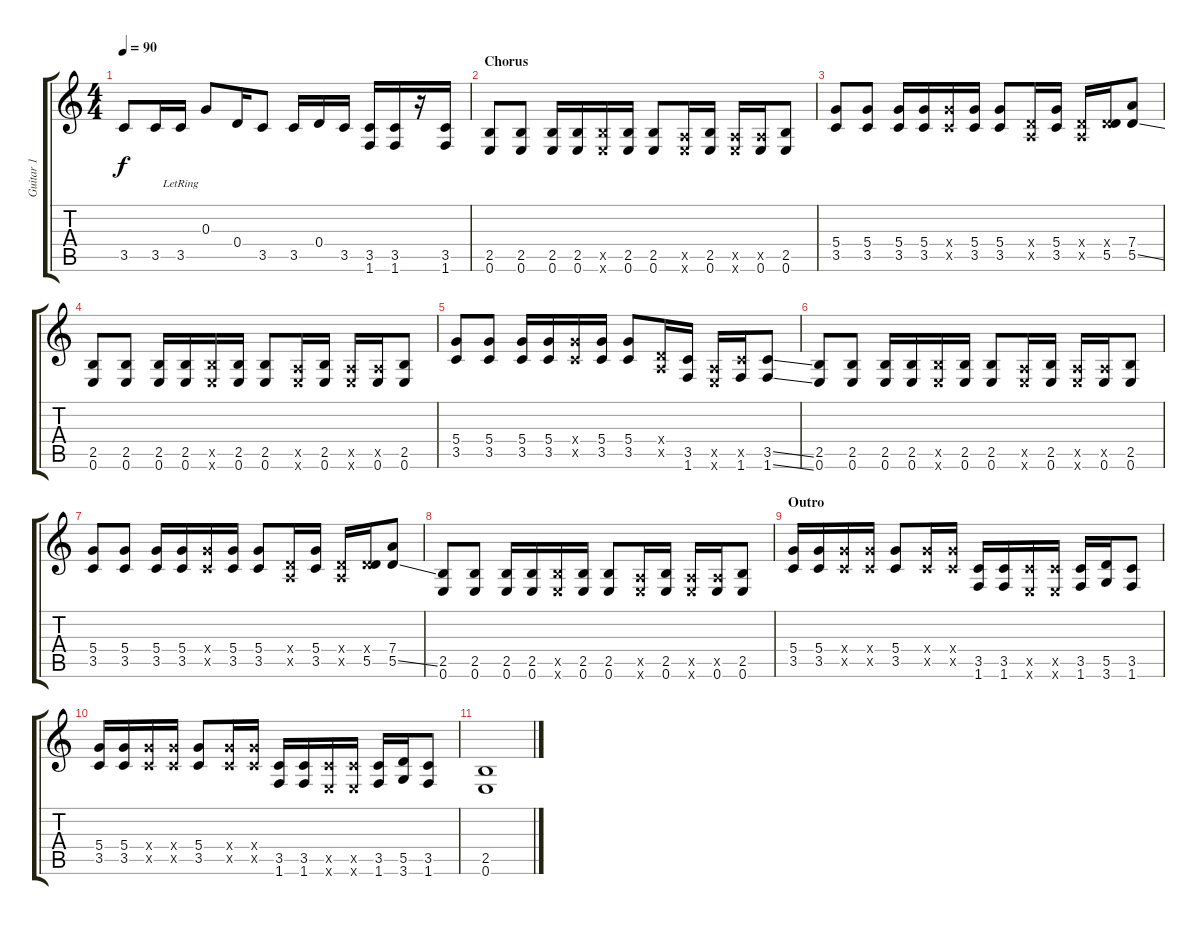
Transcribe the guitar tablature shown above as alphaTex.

\track ("Guitar 1" "Guitar 1") {instrument distortionguitar}
\staff {score tabs}
\tuning (E4 B3 G3 D3 A2 E2) {hide}
\ts (4 4)
\tempo 90
\clef g2
\ks c
3.5.8{dy f} 3.5.16 3.5{lr}.16 0.3.8 0.4.16 3.5.8 3.5.16 0.4.16 3.5.16 (3.5 1.6).16{instrument distortionguitar} (3.5 1.6).16 r.16 (3.5 1.6).16 |
\section ("" "Chorus")
(2.5 0.6).8 (2.5 0.6).8 (2.5 0.6).16 (2.5 0.6).16 (2.5{x} 0.6{x}).16 (2.5 0.6).16 (2.5 0.6).8 (0.5{x} 0.6{x}).16 (2.5 0.6).16 (0.5{x} 0.6{x}).16 (0.5{x} 0.6).16 (2.5 0.6).8 |
(5.4 3.5).8 (5.4 3.5).8 (5.4 3.5).16 (5.4 3.5).16 (5.4{x} 3.5{x}).16 (5.4 3.5).16 (5.4 3.5).8 (0.4{x} 0.5{x}).16 (5.4 3.5).16 (0.4{x} 0.5{x}).16 (0.4{x} 5.5).16 (7.4 5.5{ss}).8 |
(2.5 0.6).8 (2.5 0.6).8 (2.5 0.6).16 (2.5 0.6).16 (2.5{x} 0.6{x}).16 (2.5 0.6).16 (2.5 0.6).8 (0.5{x} 0.6{x}).16 (2.5 0.6).16 (0.5{x} 0.6{x}).16 (0.5{x} 0.6).16 (2.5 0.6).8 |
(5.4 3.5).8 (5.4 3.5).8 (5.4 3.5).16 (5.4 3.5).16 (5.4{x} 3.5{x}).16 (5.4 3.5).16 (5.4 3.5).8 (0.4{x} 0.5{x}).16 (3.5 1.6).16 (0.5{x} 0.6{x}).16 (3.5{x} 1.6).16 (3.5{ss} 1.6{ss}).8 |
(2.5 0.6).8 (2.5 0.6).8 (2.5 0.6).16 (2.5 0.6).16 (2.5{x} 0.6{x}).16 (2.5 0.6).16 (2.5 0.6).8 (0.5{x} 0.6{x}).16 (2.5 0.6).16 (0.5{x} 0.6{x}).16 (0.5{x} 0.6).16 (2.5 0.6).8 |
(5.4 3.5).8 (5.4 3.5).8 (5.4 3.5).16 (5.4 3.5).16 (5.4{x} 3.5{x}).16 (5.4 3.5).16 (5.4 3.5).8 (0.4{x} 0.5{x}).16 (5.4 3.5).16 (0.4{x} 0.5{x}).16 (0.4{x} 5.5).16 (7.4 5.5{ss}).8 |
(2.5 0.6).8 (2.5 0.6).8 (2.5 0.6).16 (2.5 0.6).16 (2.5{x} 0.6{x}).16 (2.5 0.6).16 (2.5 0.6).8 (0.5{x} 0.6{x}).16 (2.5 0.6).16 (0.5{x} 0.6{x}).16 (0.5{x} 0.6).16 (2.5 0.6).8 |
\section ("" "Outro")
(5.4 3.5).16 (5.4 3.5).16 (5.4{x} 3.5{x}).16 (5.4{x} 3.5{x}).16 (5.4 3.5).8 (5.4{x} 3.5{x}).16 (5.4{x} 3.5{x}).16 (3.5 1.6).16 (3.5 1.6).16 (3.5{x} 0.6{x}).16 (3.5{x} 0.6{x}).16 (3.5 1.6).16 (5.5 3.6).16 (3.5 1.6).8 |
(5.4 3.5).16 (5.4 3.5).16 (5.4{x} 3.5{x}).16 (5.4{x} 3.5{x}).16 (5.4 3.5).8 (5.4{x} 3.5{x}).16 (5.4{x} 3.5{x}).16 (3.5 1.6).16 (3.5 1.6).16 (3.5{x} 0.6{x}).16 (3.5{x} 0.6{x}).16 (3.5 1.6).16 (5.5 3.6).16 (3.5 1.6).8 |
(2.5 0.6).1
